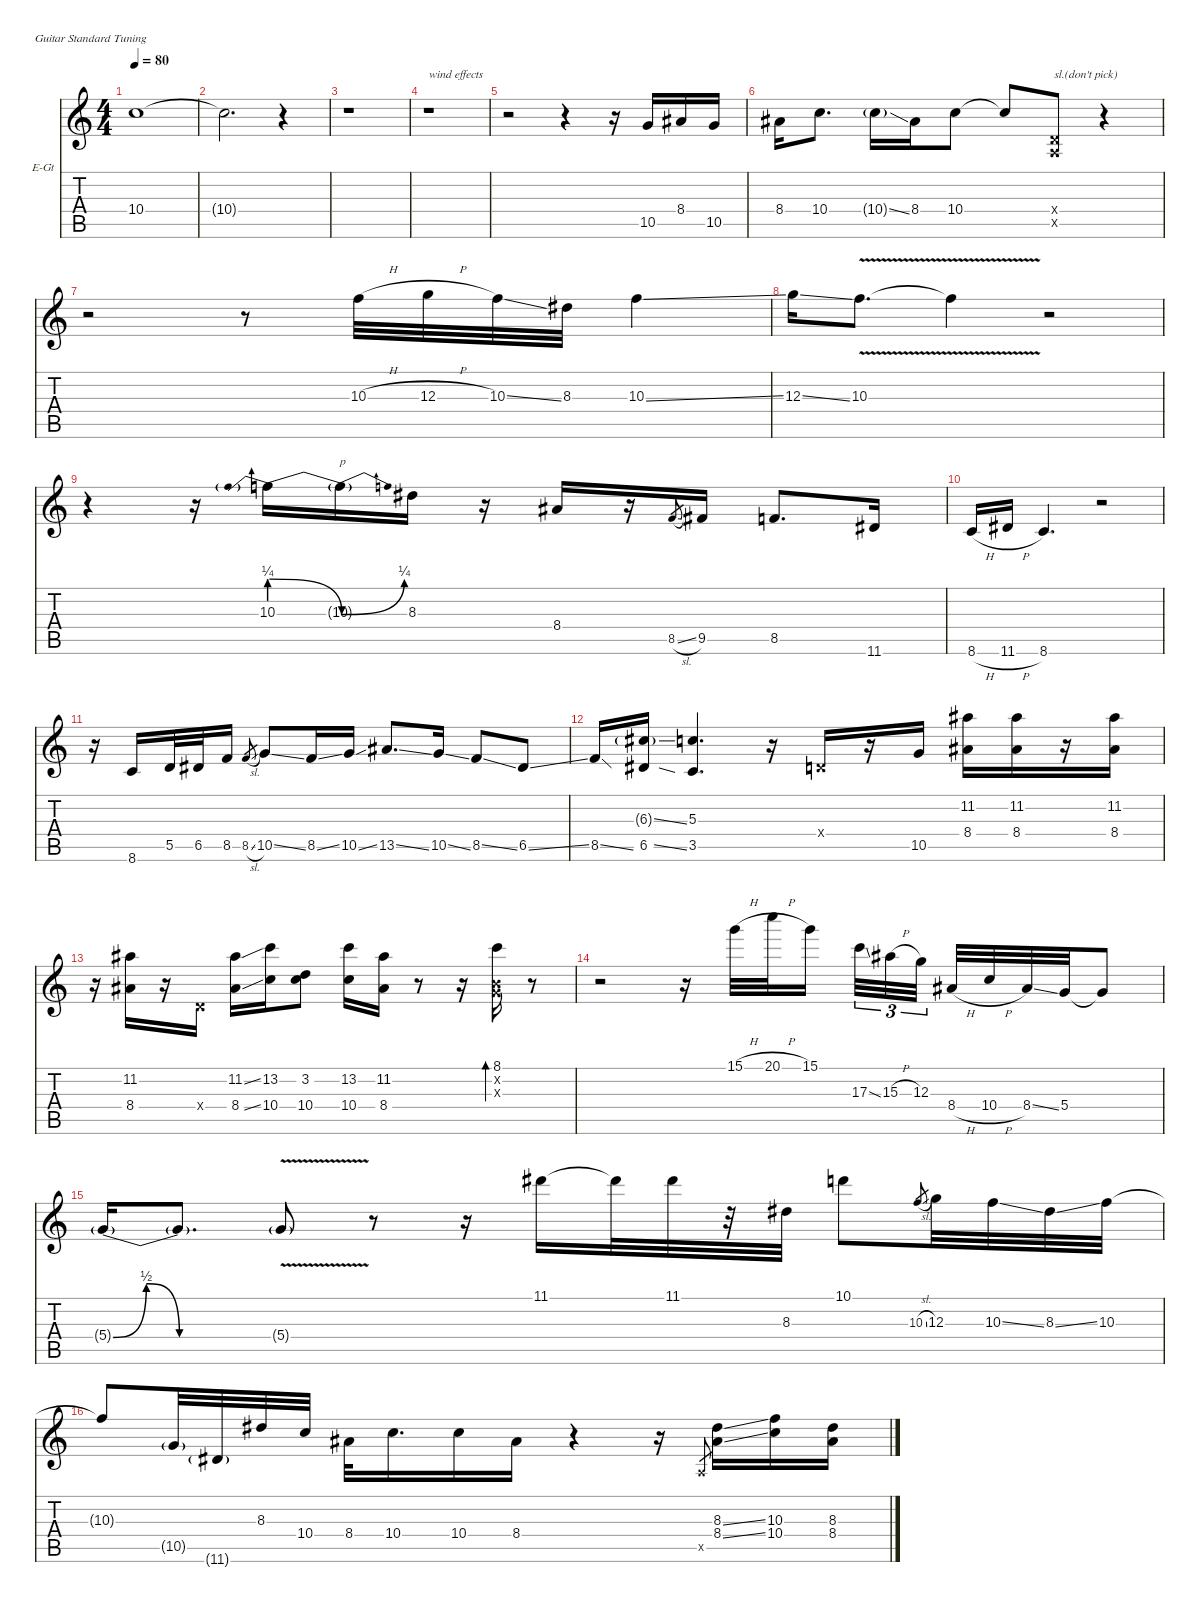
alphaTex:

\hideDynamics
\bracketExtendMode nobrackets
\firstSystemTrackNameOrientation horizontal
\otherSystemsTrackNameOrientation horizontal
\track ("solo" "E-Gt") {instrument distortionguitar}
\staff {score tabs}
\tuning (E4 B3 G3 D3 A2 E2)
\ts (4 4)
\tempo 80
\clef g2
\ks c
10.4{t}.1{dy f} |
10.4{t}.2{d} r.4 |
r.1 |
r.1{txt "wind effects"} |
r.2{instrument distortionguitar instrument distortionguitar} r.4 r.16 10.5.16 8.4{acc #}.16 10.5.16 |
8.4{acc #}.16{instrument distortionguitar} 10.4.8{d} 10.4{ss g}.16 8.4{acc #}.16 10.4.8 10.4{t}.8 (0.4{x} 0.5{x}).8{txt "sl.(don't pick)"} r.4 |
r.2{instrument distortionguitar} r.8 10.3{h}.32 12.3{h}.32 10.3{ss}.32 8.3{acc #}.32 10.3{ss}.4 |
12.3{ss}.16 10.3{v}.8{d} 10.3{v t}.4 r.2 |
r.4{instrument distortionguitar instrument distortionguitar instrument distortionguitar} r.16 10.3{be (prebendrelease 0 1 60 0)}.16 10.3{be (bend 0 0 60 1) t}.16{txt "p"} 8.3{acc #}.16 r.16 8.4{acc #}.16{dy ff} r.16 8.5{sl}.8{gr dy mf} 9.5{acc #}.16{dy f} 8.5.8{d} 11.6{acc #}.16 |
8.6{h}.16{instrument distortionguitar} 11.6{h acc #}.16 8.6.4{d} r.2 |
r.16{instrument distortionguitar instrument distortionguitar} 8.6.16 5.5.32 6.5{acc #}.32 8.5.16 8.5{sl}.8{gr dy mf} 10.5{ss}.8{dy f} 8.5{ss}.16 10.5{ss}.16 13.5{ss acc #}.8{d} 10.5{ss}.16 8.5{ss}.8 6.5{ss acc #}.8 |
8.5{ss}.16 (6.3{ss g acc #} 6.5{ss acc #}).16 (5.3 3.5).4{d} r.16 0.4{x}.16 r.16 10.5.16 (11.2{acc #} 8.4{acc #}).16 (11.2{acc #} 8.4{acc #}).16 r.16 (11.2{acc #} 8.4{acc #}).16 |
r.16 (11.2{acc #} 8.4{acc #}).16 r.16 0.4{x}.16 (11.2{ss acc #} 8.4{ss acc #}).16 (13.2 10.4).16 (3.2 10.4).8 (13.2 10.4).16 (11.2{acc #} 8.4{acc #}).16 r.8 r.16 (8.1 0.2{x} 0.3{x}).16{bd 240} r.8 |
r.2 r.16 15.1{h}.32 20.1{h}.32 15.1.16 17.3{ss}.32{tu (3 2)} 15.3{h acc #}.32{tu (3 2)} 12.3.32{tu (3 2)} 8.4{h acc #}.32 10.4{h}.32 8.4{ss acc #}.32 5.4.32 5.4{t}.8 |
5.4{be (bendrelease 0 0 30 2 30 2 60 0) g}.16 5.4{be (hold 0 0 60 0) t}.8{d} 5.4{v g}.8 r.8 r.16 11.1{acc #}.16 11.1{t acc #}.32 11.1{acc #}.32 r.32 8.3{acc #}.32 10.1.8 10.3{sl}.8{gr dy mf} 12.3.32{dy f} 10.3{ss}.32 8.3{ss acc #}.32 10.3.32 |
10.3{t}.8 10.5{g}.32{dy ff} 11.6{g acc #}.32 8.3{acc #}.32{dy f} 10.4.32 8.4{acc #}.32 10.4.16{d} 10.4.16 8.4{acc #}.16 r.4 r.16 0.5{x}.8{gr dy mf} (8.3{ss acc #} 8.4{ss acc #}).16{dy f} (10.3 10.4).16 (8.3{acc #} 8.4{acc #}).16
